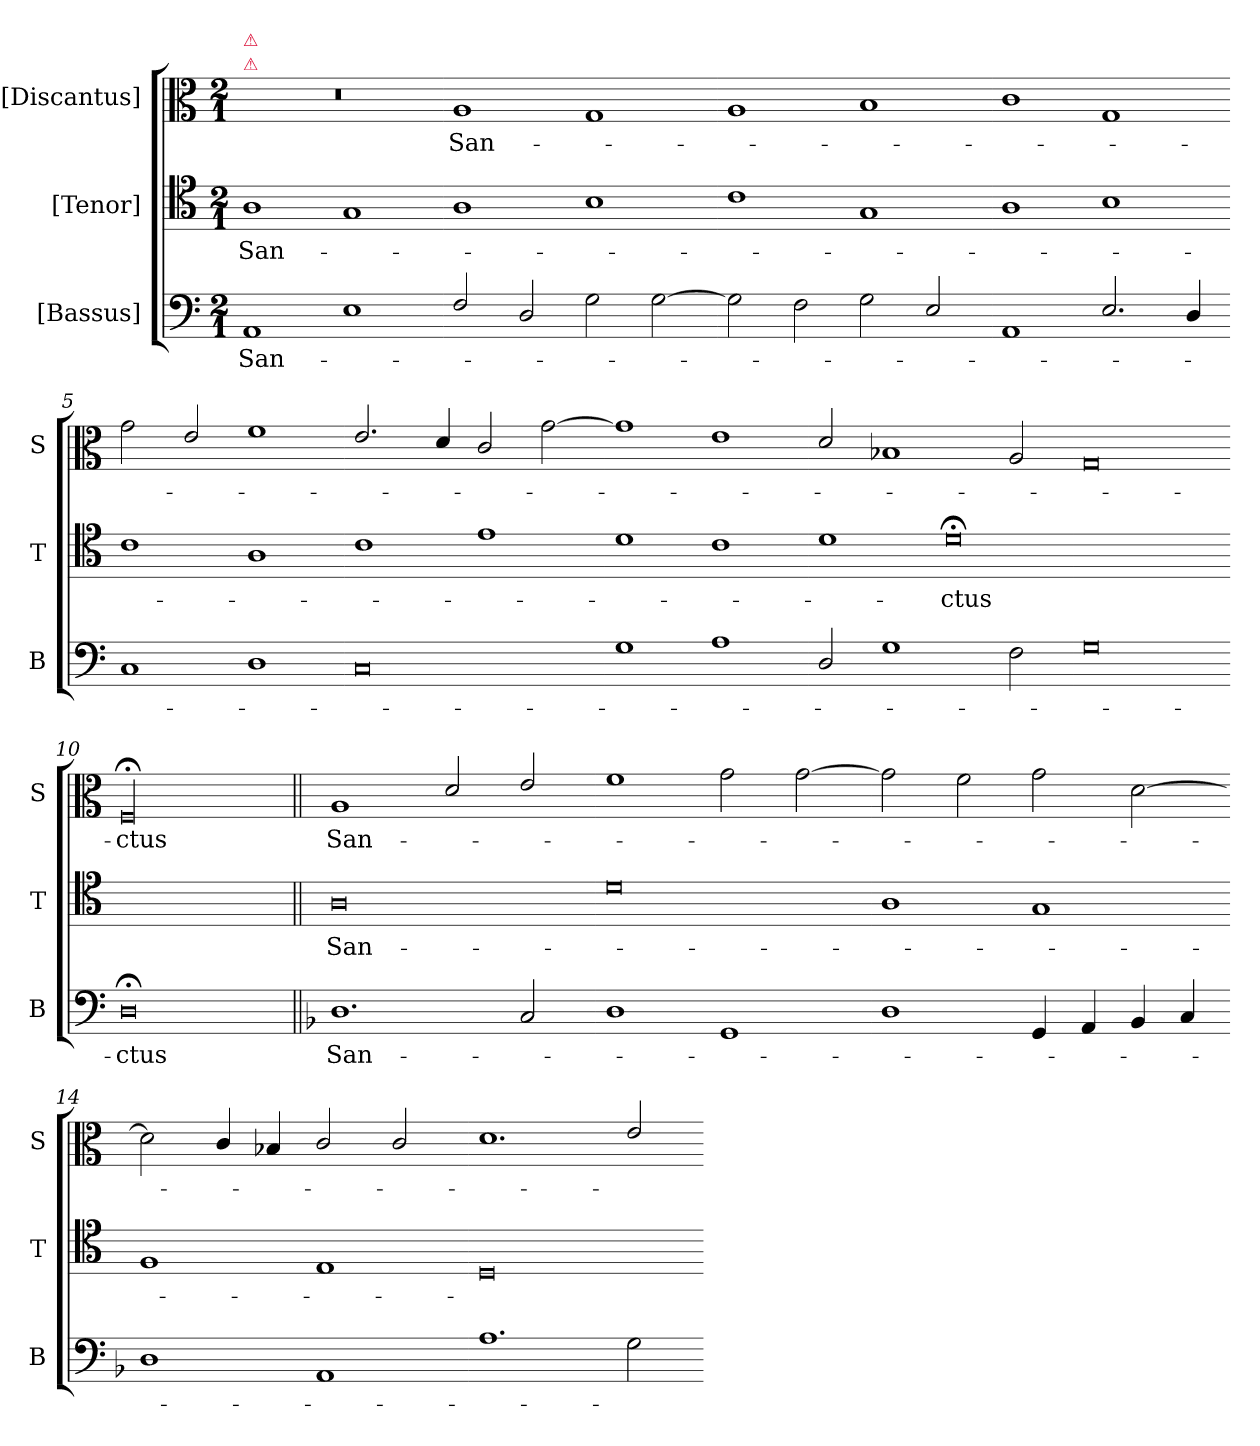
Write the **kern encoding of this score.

**kern	**text	**kern	**text	**kern	**text
*part3	*part3	*part2	*part2	*part1	*part1
*staff3	*staff3	*staff2	*staff2	*staff1	*staff1
*I"[Bassus]	*	*I"[Tenor]	*	*I"[Discantus]	*
*I'B	*	*I'T	*	*I'S	*
*clefF4	*	*clefC4	*	*clefC3	*
*k[]	*	*k[]	*	*k[]	*
*D:dor	*	*D:dor	*	*D:dor	*
*M2/1	*	*M2/1	*	*M2/1	*
=1	=1	=1	=1	=1	=1
!	!	!	!	!LO:TX:a:color=crimson:t=⚠	!
!	!	!	!	!LO:TX:a:color=crimson:t=⚠	!
1AA	San-	1A	San-	0r	.
1E	.	1G	.	.	.
=2-	=2-	=2-	=2-	=2-	=2-
2F/	.	1A	.	1A	San-
2D/	.	.	.	.	.
2G\	.	1B	.	1G	.
[2G\	.	.	.	.	.
=3-	=3-	=3-	=3-	=3-	=3-
2G\]	.	1c	.	1A	.
2F\	.	.	.	.	.
2G\	.	1G	.	1B	.
2E/	.	.	.	.	.
=4-	=4-	=4-	=4-	=4-	=4-
1AA	.	1A	.	1c	.
2.E/	.	1B	.	1G	.
4D/	.	.	.	.	.
=5-	=5-	=5-	=5-	=5-	=5-
1C	.	1c	.	2g\	.
.	.	.	.	2e/	.
1D	.	1A	.	1f	.
=6-	=6-	=6-	=6-	=6-	=6-
0C	.	1c	.	2.e/	.
.	.	.	.	4d/	.
.	.	1e	.	2c/	.
.	.	.	.	[2g\	.
=7-	=7-	=7-	=7-	=7-	=7-
1G	.	1d	.	1g\]	.
1A	.	1c	.	1e	.
=8-	=8-	=8-	=8-	=8-	=8-
2D/	.	1d	.	2d/	.
1G	.	.	.	1B-X	.
!	!	!LO:N:vis=0	!	!	!
.	.	1d;<	-ctus	.	.
2F\	.	.	.	2A/	.
=9-	=9-	=9-	=9-	=9-	=9-
0G	.	0dyy	.	0G	.
=10-	=10-	=10-	=10-	=10-	=10-
!	!	!	!	!LO:N:vis=00	!
0D;<	-ctus	0dyy	.	0F;<	-ctus
=11||	=11||	=11||	=11||	=11||	=11||
*k[b-]	*	*	*	*	*
1.D	San-	0A	San-	1A	San-
.	.	.	.	2d/	.
2C/	.	.	.	2e/	.
=12-	=12-	=12-	=12-	=12-	=12-
1D	.	0d	.	1f	.
1GG	.	.	.	2g\	.
.	.	.	.	[2g\	.
=13-	=13-	=13-	=13-	=13-	=13-
1D	.	1A	.	2g\]	.
.	.	.	.	2f\	.
4GG/	.	1G	.	2g\	.
4AA/	.	.	.	.	.
4BB-/	.	.	.	[2d\	.
4C/	.	.	.	.	.
=14-	=14-	=14-	=14-	=14-	=14-
1D	.	1F	.	2d\]	.
.	.	.	.	4c/	.
.	.	.	.	4B-/	.
1AA	.	1E	.	2c/	.
.	.	.	.	2c/	.
=15-	=15-	=15-	=15-	=15-	=15-
1.A	.	0D	.	1.d	.
2G\	.	.	.	2e/	.
=-	=-	=-	=-	=-	=-
*-	*-	*-	*-	*-	*-
